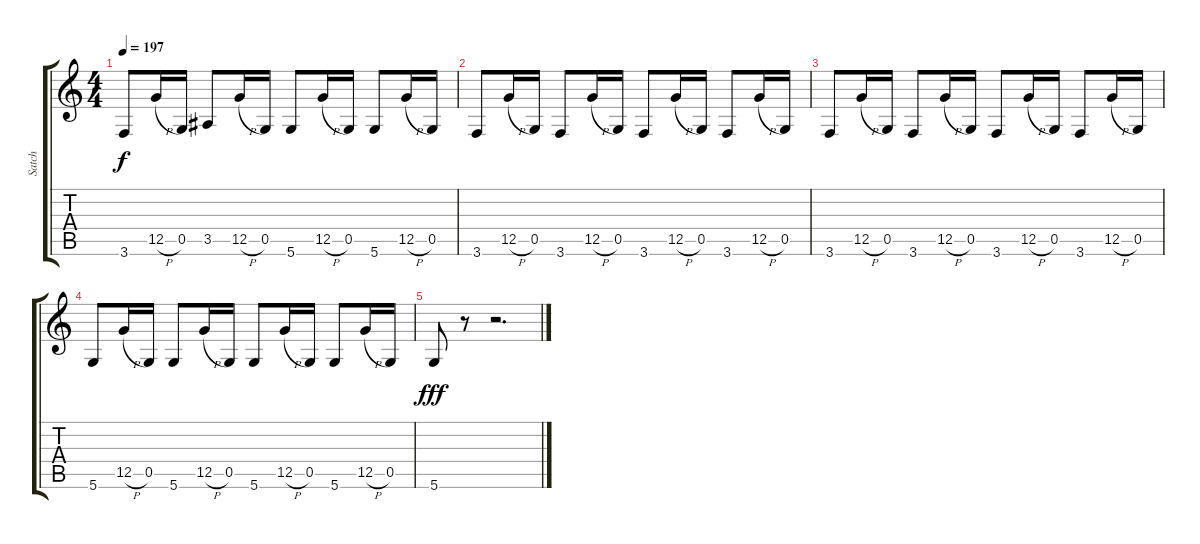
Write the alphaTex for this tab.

\track ("Satch" "Satch") {instrument distortionguitar}
\staff {score tabs}
\tuning (D4 A3 F3 C3 G2 D2) {hide}
\ts (4 4)
\tempo 197
\clef g2
\ks c
3.6.8{dy f} 12.5{h}.16 0.5.16 3.5.8 12.5{h}.16 0.5.16 5.6.8 12.5{h}.16 0.5.16 5.6.8 12.5{h}.16 0.5.16 |
3.6.8 12.5{h}.16 0.5.16 3.6.8 12.5{h}.16 0.5.16 3.6.8 12.5{h}.16 0.5.16 3.6.8 12.5{h}.16 0.5.16 |
3.6.8 12.5{h}.16 0.5.16 3.6.8 12.5{h}.16 0.5.16 3.6.8 12.5{h}.16 0.5.16 3.6.8 12.5{h}.16 0.5.16 |
5.6.8 12.5{h}.16 0.5.16 5.6.8 12.5{h}.16 0.5.16 5.6.8 12.5{h}.16 0.5.16 5.6.8 12.5{h}.16 0.5.16 |
5.6.8{dy fff} r.8 r.2{d}
